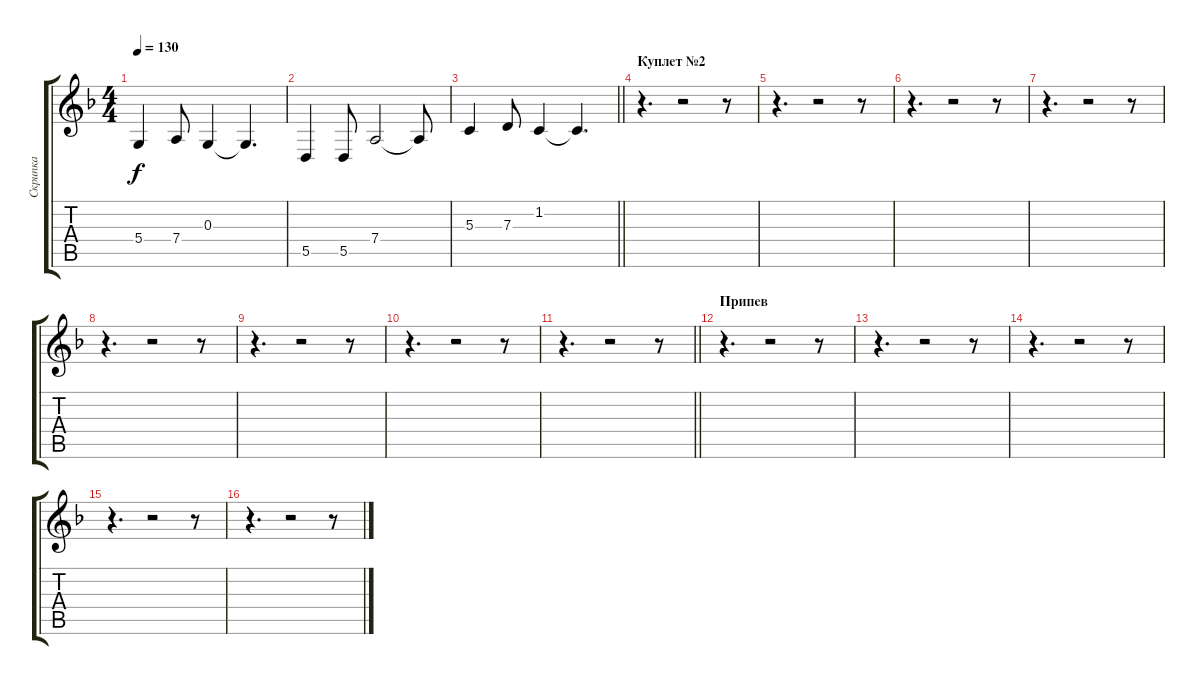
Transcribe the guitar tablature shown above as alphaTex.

\track ("Скрипка" "Скрипка") {instrument violin}
\staff {score tabs}
\tuning (E4 B3 G3 D3 A2 E2) {hide}
\ts (4 4)
\tempo 130
\clef g2
\ks f
5.4.4{dy f} 7.4.8 0.3.4 0.3{t}.4{d} |
5.5.4 5.5.8 7.4.2 7.4{t}.8 |
\barLineRight lightlight
5.3.4 7.3.8 1.2.4 1.2{t}.4{d} |
\section ("" "Куплет №2")
r.4{d} r.2 r.8 |
r.4{d} r.2 r.8 |
r.4{d} r.2 r.8 |
r.4{d} r.2 r.8 |
r.4{d} r.2 r.8 |
r.4{d} r.2 r.8 |
r.4{d} r.2 r.8 |
\barLineRight lightlight
r.4{d} r.2 r.8 |
\section ("" "Припев")
r.4{d} r.2 r.8 |
r.4{d} r.2 r.8 |
r.4{d} r.2 r.8 |
r.4{d} r.2 r.8 |
r.4{d} r.2 r.8
